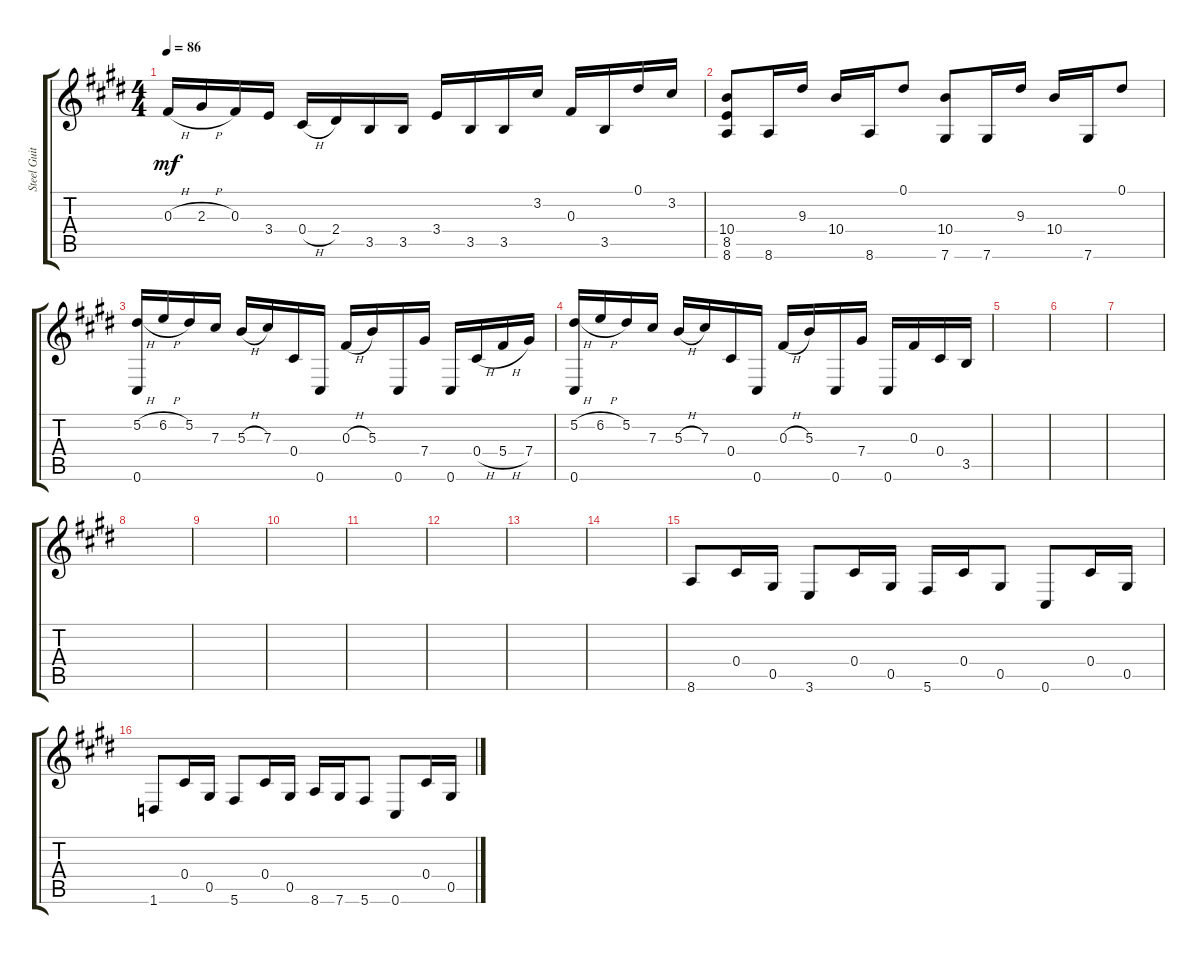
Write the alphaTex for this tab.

\track ("Steel Guitar" "Steel Guit") {instrument acousticguitarsteel}
\staff {score tabs}
\tuning (Eb4 Bb3 Gb3 Db3 Ab2 Db2) {hide}
\ts (4 4)
\tempo 86
\clef g2
\ks e
0.3{h}.16{dy mf} 2.3{h}.16 0.3.16 3.4.16 0.4{h}.16 2.4.16 3.5.16 3.5.16 3.4.16 3.5.16 3.5.16 3.2.16 0.3.16 3.5.16 0.1.16 3.2.16 |
(10.4 8.5 8.6).8 8.6.16 9.3.16 10.4.16 8.6.16 0.1.8 (10.4 7.6).8 7.6.16 9.3.16 10.4.16 7.6.16 0.1.8 |
(5.2{h} 0.6).16 6.2{h}.16 5.2.16 7.3.16 5.3{h}.16 7.3.16 0.4.16 0.6.16 0.3{h}.16 5.3.16 0.6.16 7.4.16 0.6.16 0.4{h}.16 5.4{h}.16 7.4.16 |
(5.2{h} 0.6).16 6.2{h}.16 5.2.16 7.3.16 5.3{h}.16 7.3.16 0.4.16 0.6.16 0.3{h}.16 5.3.16 0.6.16 7.4.16 0.6.16 0.3.16 0.4.16 3.5.16 |
|
|
|
|
|
|
|
|
|
|
8.6.8 0.4.16 0.5.16 3.6.8 0.4.16 0.5.16 5.6.16 0.4.16 0.5.8 0.6.8 0.4.16 0.5.16 |
1.6.8 0.4.16 0.5.16 5.6.8 0.4.16 0.5.16 8.6.16 7.6.16 5.6.8 0.6.8 0.4.16 0.5.16
